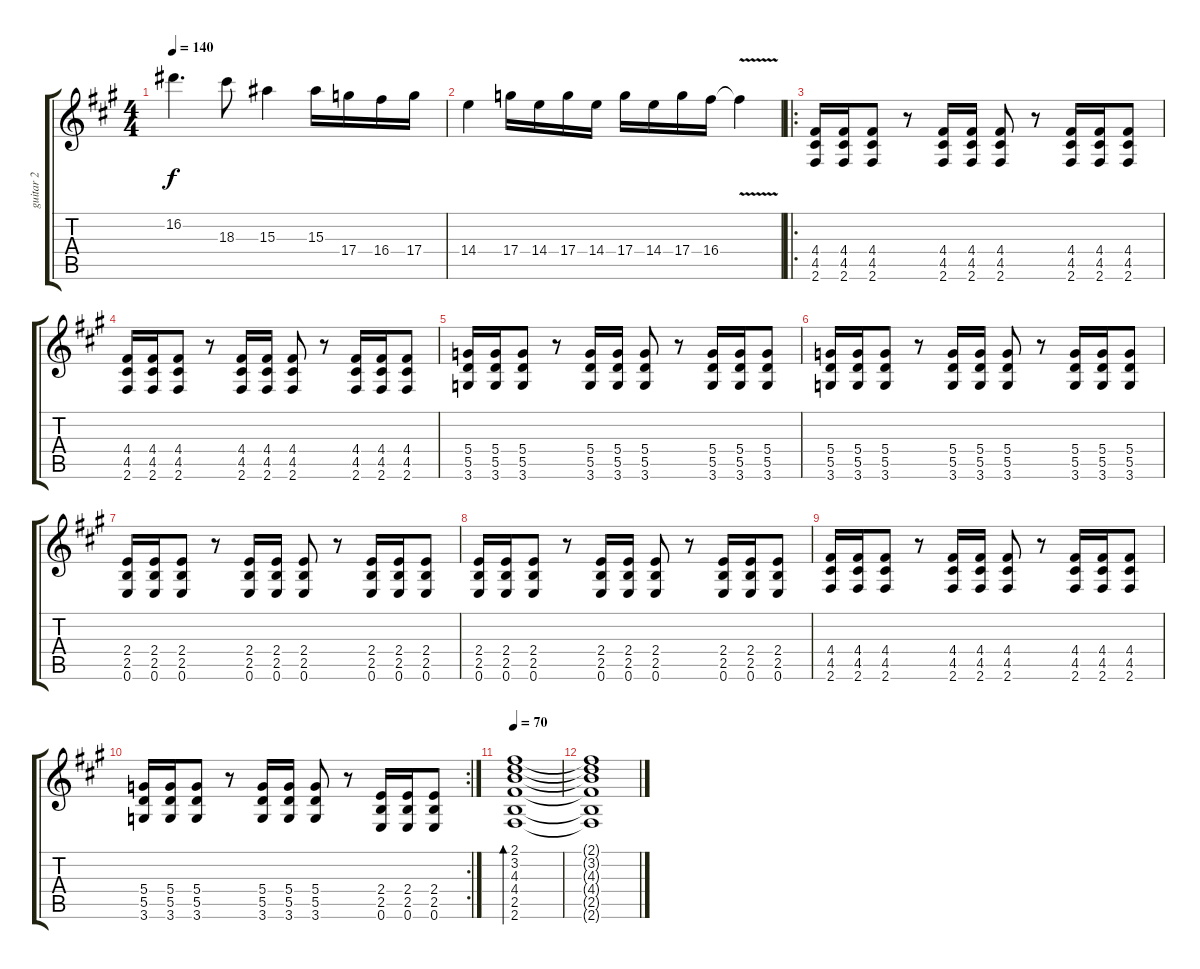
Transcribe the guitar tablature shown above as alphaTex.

\track ("guitar 2" "guitar 2") {instrument distortionguitar}
\staff {score tabs}
\tuning (E4 B3 G3 D3 A2 E2) {hide}
\ts (4 4)
\tempo 140
\clef g2
\ks f#minor
16.2.4{d dy f} 18.3.8 15.3.4 15.3.16 17.4.16 16.4.16 17.4.16 |
14.4.4 17.4.16 14.4.16 17.4.16 14.4.16 17.4.16 14.4.16 17.4.16 16.4.16 16.4{v t}.4 |
\ro
(4.4 4.5 2.6).16{instrument distortionguitar} (4.4 4.5 2.6).16 (4.4 4.5 2.6).8 r.8 (4.4 4.5 2.6).16 (4.4 4.5 2.6).16 (4.4 4.5 2.6).8 r.8 (4.4 4.5 2.6).16 (4.4 4.5 2.6).16 (4.4 4.5 2.6).8 |
(4.4 4.5 2.6).16 (4.4 4.5 2.6).16 (4.4 4.5 2.6).8 r.8 (4.4 4.5 2.6).16 (4.4 4.5 2.6).16 (4.4 4.5 2.6).8 r.8 (4.4 4.5 2.6).16 (4.4 4.5 2.6).16 (4.4 4.5 2.6).8 |
(5.4 5.5 3.6).16 (5.4 5.5 3.6).16 (5.4 5.5 3.6).8 r.8 (5.4 5.5 3.6).16 (5.4 5.5 3.6).16 (5.4 5.5 3.6).8 r.8 (5.4 5.5 3.6).16 (5.4 5.5 3.6).16 (5.4 5.5 3.6).8 |
(5.4 5.5 3.6).16 (5.4 5.5 3.6).16 (5.4 5.5 3.6).8 r.8 (5.4 5.5 3.6).16 (5.4 5.5 3.6).16 (5.4 5.5 3.6).8 r.8 (5.4 5.5 3.6).16 (5.4 5.5 3.6).16 (5.4 5.5 3.6).8 |
(2.4 2.5 0.6).16 (2.4 2.5 0.6).16 (2.4 2.5 0.6).8 r.8 (2.4 2.5 0.6).16 (2.4 2.5 0.6).16 (2.4 2.5 0.6).8 r.8 (2.4 2.5 0.6).16 (2.4 2.5 0.6).16 (2.4 2.5 0.6).8 |
(2.4 2.5 0.6).16 (2.4 2.5 0.6).16 (2.4 2.5 0.6).8 r.8 (2.4 2.5 0.6).16 (2.4 2.5 0.6).16 (2.4 2.5 0.6).8 r.8 (2.4 2.5 0.6).16 (2.4 2.5 0.6).16 (2.4 2.5 0.6).8 |
(4.4 4.5 2.6).16 (4.4 4.5 2.6).16 (4.4 4.5 2.6).8 r.8 (4.4 4.5 2.6).16 (4.4 4.5 2.6).16 (4.4 4.5 2.6).8 r.8 (4.4 4.5 2.6).16 (4.4 4.5 2.6).16 (4.4 4.5 2.6).8 |
\rc 2
(5.4 5.5 3.6).16 (5.4 5.5 3.6).16 (5.4 5.5 3.6).8 r.8 (5.4 5.5 3.6).16 (5.4 5.5 3.6).16 (5.4 5.5 3.6).8 r.8 (2.4 2.5 0.6).16 (2.4 2.5 0.6).16 (2.4 2.5 0.6).8 |
\tempo 70
(2.1 3.2 4.3 4.4 2.5 2.6).1{bd 120 instrument acousticguitarsteel} |
(2.1{t} 3.2{t} 4.3{t} 4.4{t} 2.5{t} 2.6{t}).1
